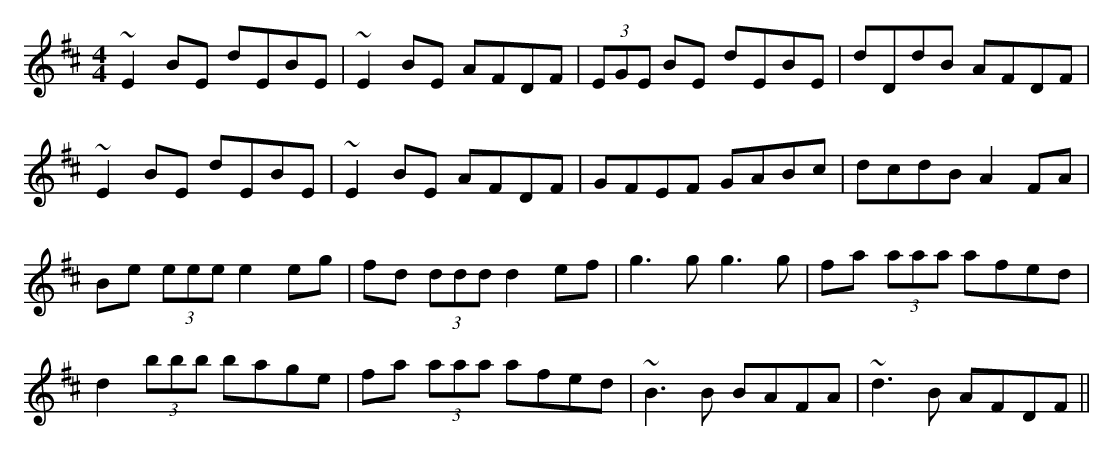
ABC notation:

X:1
M:4/4
K:Edor
~E2 BE dEBE|~E2 BE AFDF|(3EGE BE dEBE|dDdB AFDF|
~E2 BE dEBE|~E2 BE AFDF|GFEF GABc|dcdB A2 FA|
Be (3eee e2 eg|fd (3ddd d2 ef|g3 g g3 g|fa (3aaa afed|
d2 (3bbb bage|fa (3aaa afed|~B3 B BAFA|~d3 B AFDF||
